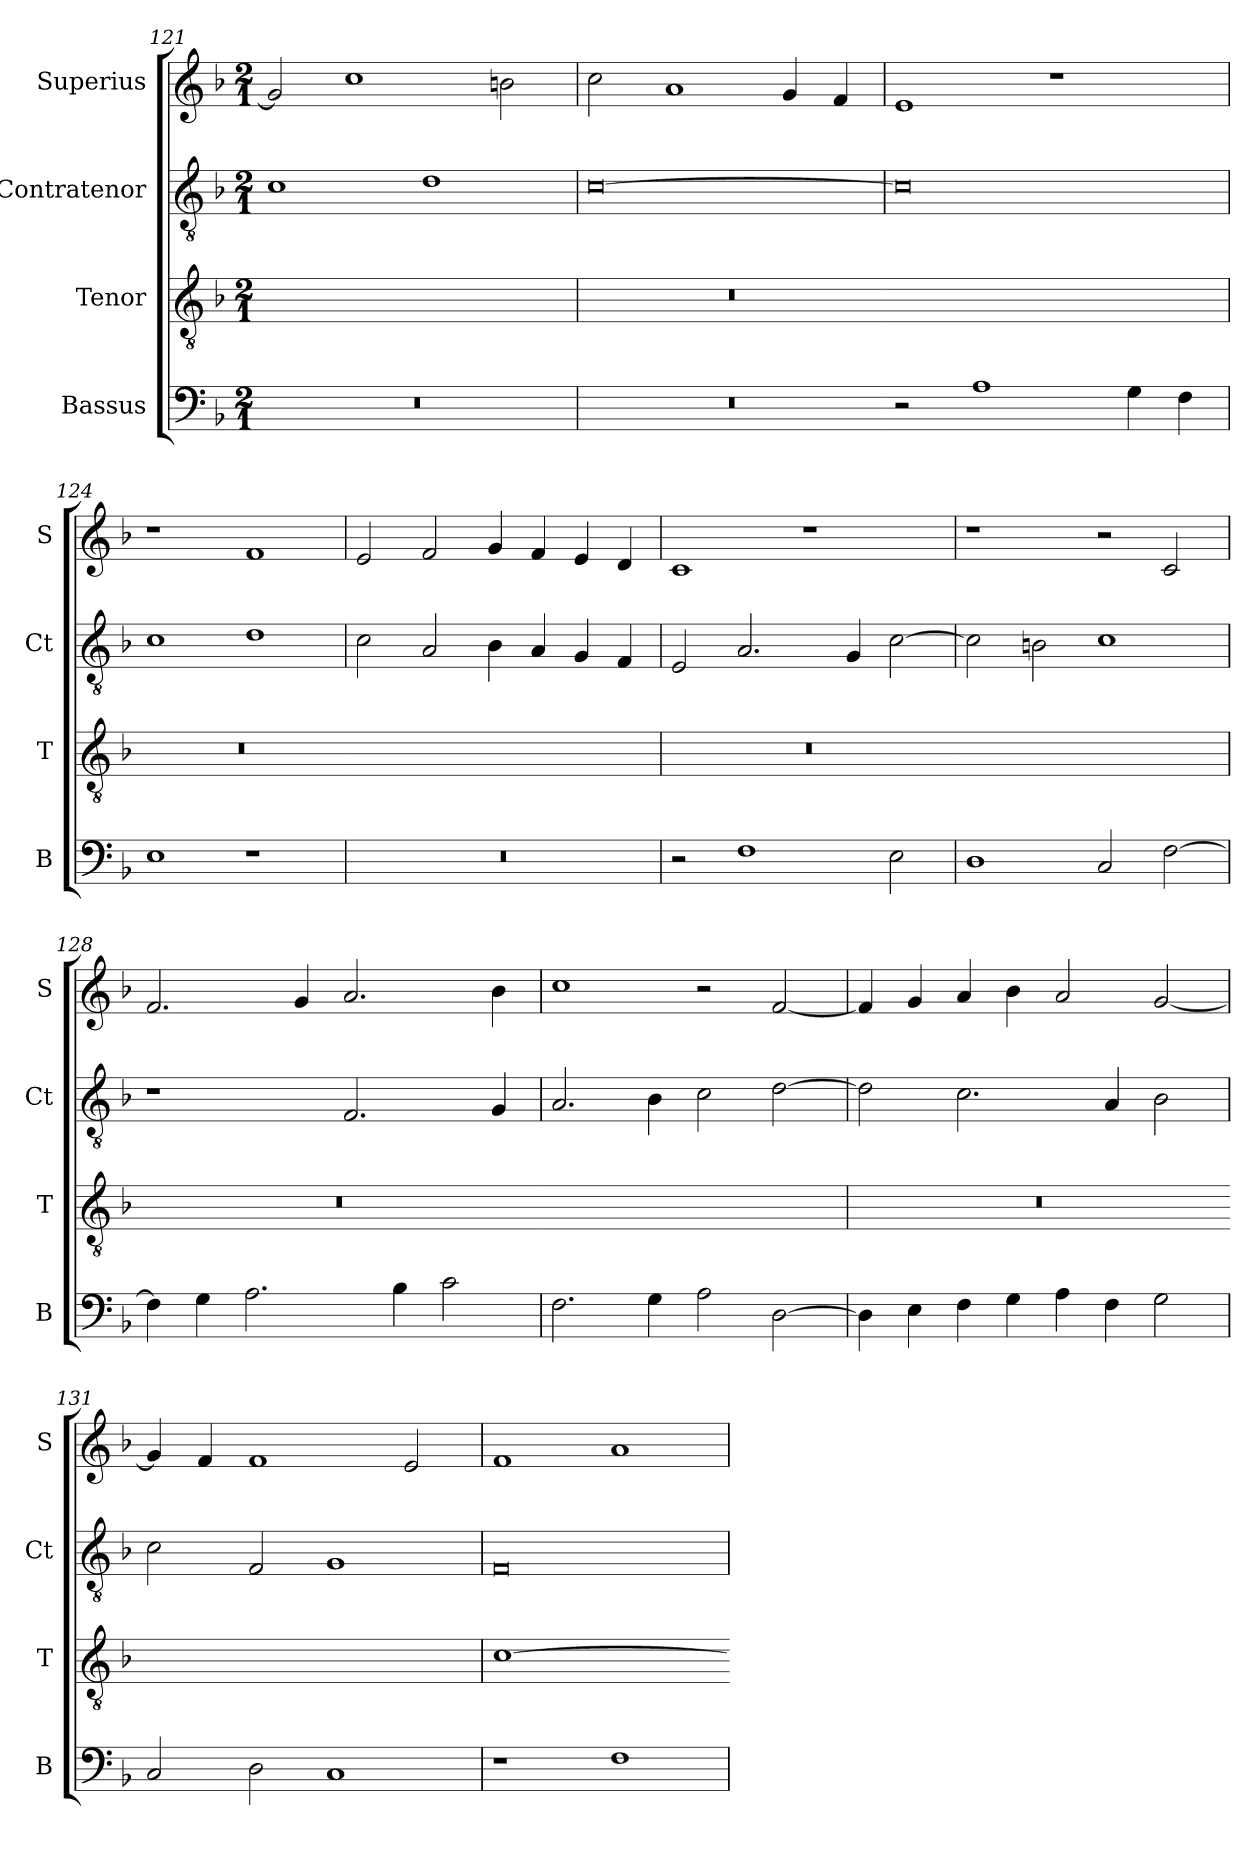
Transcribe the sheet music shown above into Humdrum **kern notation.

**kern	**kern	**kern	**kern
*part4	*part3	*part2	*part1
*staff4	*staff3	*staff2	*staff1
*I"Bassus	*I"Tenor	*I"Contratenor	*I"Superius
*I'B	*I'T	*I'Ct	*I'S
*clefF4	*clefGv2	*clefGv2	*clefG2
*k[b-]	*k[b-]	*k[b-]	*k[b-]
*M2/1	*M2/1	*M2/1	*M2/1
=121	=121	=121	=121
!	!LO:N:vis=1	!	!
0r	0ryy	1c	2g]
.	.	.	1cc
.	.	1d	.
.	.	.	2bn
=122	=122	=122	=122
!	!LO:N:vis=1	!	!
0r	0r	[0c	2cc
.	.	.	1a
.	.	.	4g
.	.	.	4f
=123	=123-	=123	=123
!	!LO:N:vis=1	!	!
2r	0ryy	0c]	1e
1A	.	.	.
.	.	.	1r
4G	.	.	.
4F	.	.	.
=124	=124	=124	=124
!	!LO:N:vis=1	!	!
1E	0r	1c	1r
1r	.	1d	1f
=125	=125-	=125	=125
!	!LO:N:vis=1	!	!
0r	0ryy	2c	2e
.	.	2A	2f
.	.	4B-	4g
.	.	4A	4f
.	.	4G	4e
.	.	4F	4d
=126	=126	=126	=126
!	!LO:N:vis=1	!	!
2r	0r	2E	1c
1F	.	2.A	.
.	.	.	1r
.	.	4G	.
2E	.	[2c	.
=127	=127-	=127	=127
!	!LO:N:vis=1	!	!
1D	0ryy	2c]	1r
.	.	2Bn	.
2C	.	1c	2r
[2F	.	.	2c
=128	=128	=128	=128
!	!LO:N:vis=1	!	!
4F]	0r	1r	2.f
4G	.	.	.
2.A	.	.	.
.	.	.	4g
.	.	2.F	2.a
4B-	.	.	.
2c	.	.	.
.	.	4G	4b-
=129	=129-	=129	=129
!	!LO:N:vis=1	!	!
2.F	0ryy	2.A	1cc
4G	.	4B-	.
2A	.	2c	2r
[2D	.	[2d	[2f
=130	=130	=130	=130
!	!LO:N:vis=1	!	!
4D]	0r	2d]	4f]
4E	.	.	4g
4F	.	2.c	4a
4G	.	.	4b-
4A	.	.	2a
4F	.	4A	.
2G	.	2B-	[2g
=131	=131-	=131	=131
!	!LO:N:vis=1	!	!
2C	0ryy	2c	4g]
.	.	.	4f
2D	.	2F	1f
1C	.	1G	.
.	.	.	2e
=132	=132	=132	=132
!	!LO:N:vis=1	!	!
1r	[0c	0F	1f
1F	.	.	1a
=	=-	=	=
*-	*-	*-	*-
